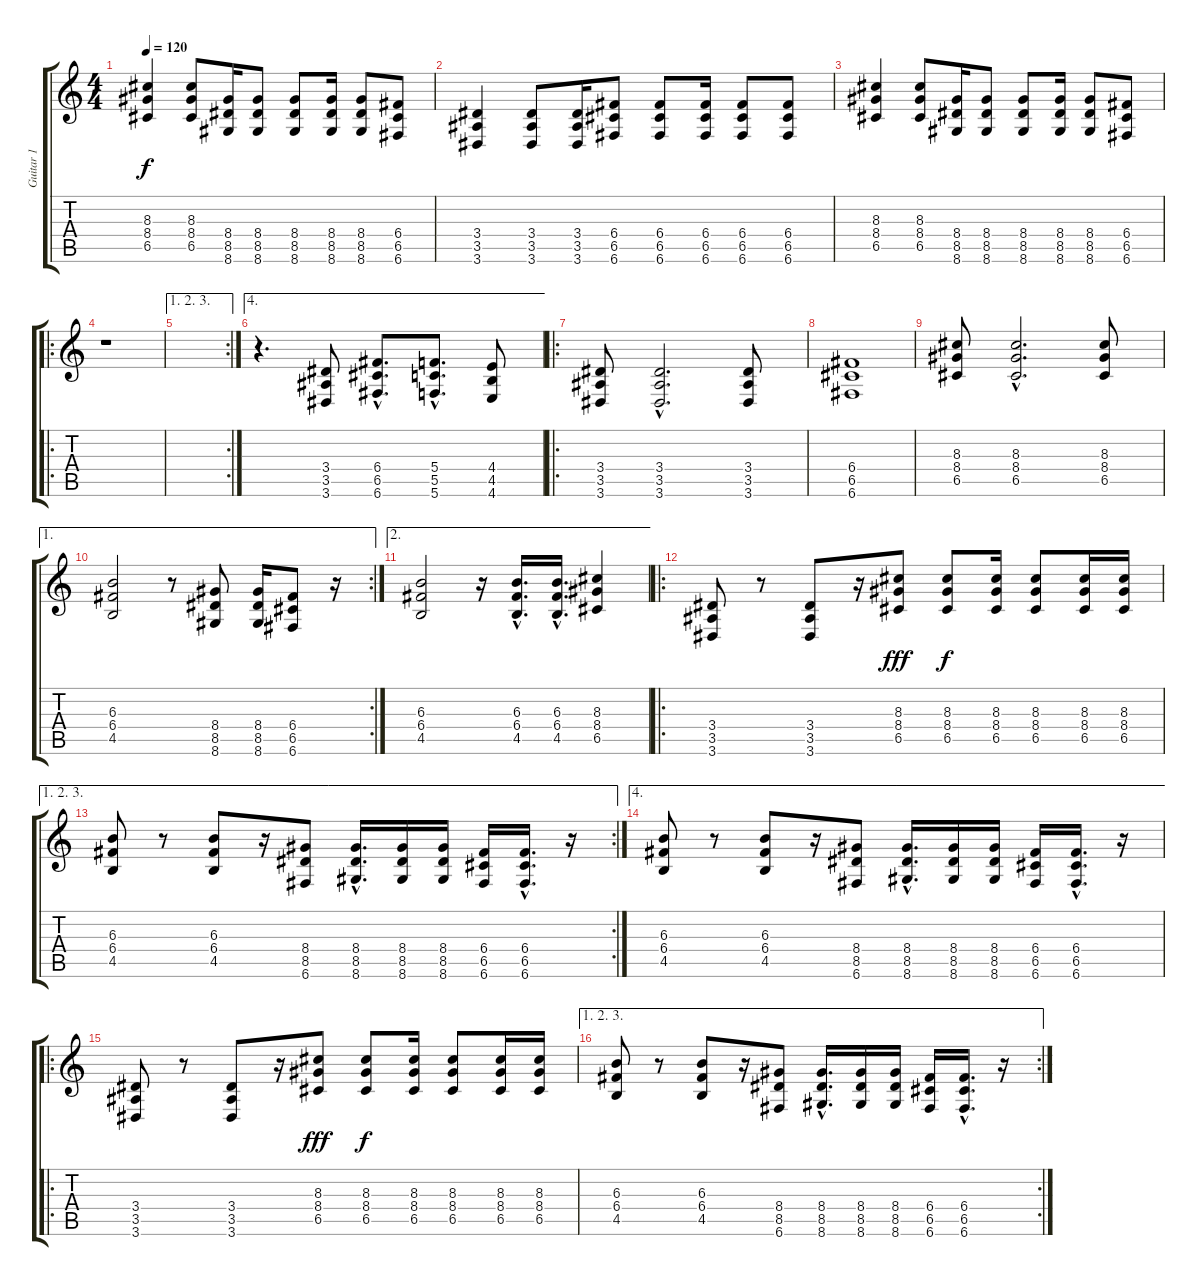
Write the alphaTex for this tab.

\track ("Guitar 1" "Guitar 1") {instrument overdrivenguitar}
\staff {score tabs}
\tuning (D4 A3 F3 C3 G2 C2) {hide}
\ts (4 4)
\tempo 120
\clef g2
\ks c
(8.3 8.4 6.5).4{dy f} (8.3 8.4 6.5).8 (8.4 8.5 8.6).16 (8.4 8.5 8.6).8 (8.4 8.5 8.6).8 (8.4 8.5 8.6).16 (8.4 8.5 8.6).8 (6.4 6.5 6.6).8 |
(3.4 3.5 3.6).4 (3.4 3.5 3.6).8 (3.4 3.5 3.6).16 (6.4 6.5 6.6).8 (6.4 6.5 6.6).8 (6.4 6.5 6.6).16 (6.4 6.5 6.6).8 (6.4 6.5 6.6).8 |
(8.3 8.4 6.5).4 (8.3 8.4 6.5).8 (8.4 8.5 8.6).16 (8.4 8.5 8.6).8 (8.4 8.5 8.6).8 (8.4 8.5 8.6).16 (8.4 8.5 8.6).8 (6.4 6.5 6.6).8 |
\ro
r.1{volume 12} |
\ae (1 2 3)
\rc 2
|
\ae 4
r.4{d} (3.4 3.5 3.6).8 (6.4{hac} 6.5{hac} 6.6{hac}).8{d} (5.4{hac} 5.5{hac} 5.6{hac}).8{d} (4.4 4.5 4.6).8 |
\ro
(3.4 3.5 3.6).8 (3.4{hac} 3.5{hac} 3.6{hac}).2{d} (3.4 3.5 3.6).8 |
(6.4 6.5 6.6).1 |
(8.3 8.4 6.5).8 (8.3{hac} 8.4{hac} 6.5{hac}).2{d} (8.3 8.4 6.5).8 |
\ae 1
\rc 2
(6.3 6.4 4.5).2 r.8 (8.4 8.5 8.6).8 (8.4 8.5 8.6).16 (6.4 6.5 6.6).8 r.16 |
\ae 2
(6.3 6.4 4.5).2 r.16 (6.3{hac} 6.4{hac} 4.5{hac}).16{d} (6.3{hac} 6.4{hac} 4.5{hac}).16{d} (8.3 8.4 6.5).4 |
\ro
(3.4 3.5 3.6).8 r.8 (3.4 3.5 3.6).8 r.16 (8.3 8.4 6.5).8{dy fff} (8.3 8.4 6.5).8{dy f} (8.3 8.4 6.5).16 (8.3 8.4 6.5).8 (8.3 8.4 6.5).16 (8.3 8.4 6.5).16 |
\ae (1 2 3)
\rc 2
(6.3 6.4 4.5).8 r.8 (6.3 6.4 4.5).8 r.16 (8.4 8.5 6.6).8 (8.4{hac} 8.5{hac} 8.6{hac}).16{d} (8.4 8.5 8.6).16 (8.4 8.5 8.6).16 (6.4 6.5 6.6).16 (6.4{hac} 6.5{hac} 6.6{hac}).16{d} r.16 |
\ae 4
(6.3 6.4 4.5).8 r.8 (6.3 6.4 4.5).8 r.16 (8.4 8.5 6.6).8 (8.4{hac} 8.5{hac} 8.6{hac}).16{d} (8.4 8.5 8.6).16 (8.4 8.5 8.6).16 (6.4 6.5 6.6).16 (6.4{hac} 6.5{hac} 6.6{hac}).16{d} r.16 |
\ro
(3.4 3.5 3.6).8 r.8 (3.4 3.5 3.6).8 r.16 (8.3 8.4 6.5).8{dy fff} (8.3 8.4 6.5).8{dy f} (8.3 8.4 6.5).16 (8.3 8.4 6.5).8 (8.3 8.4 6.5).16 (8.3 8.4 6.5).16 |
\ae (1 2 3)
\rc 2
(6.3 6.4 4.5).8 r.8 (6.3 6.4 4.5).8 r.16 (8.4 8.5 6.6).8 (8.4{hac} 8.5{hac} 8.6{hac}).16{d} (8.4 8.5 8.6).16 (8.4 8.5 8.6).16 (6.4 6.5 6.6).16 (6.4{hac} 6.5{hac} 6.6{hac}).16{d} r.16
